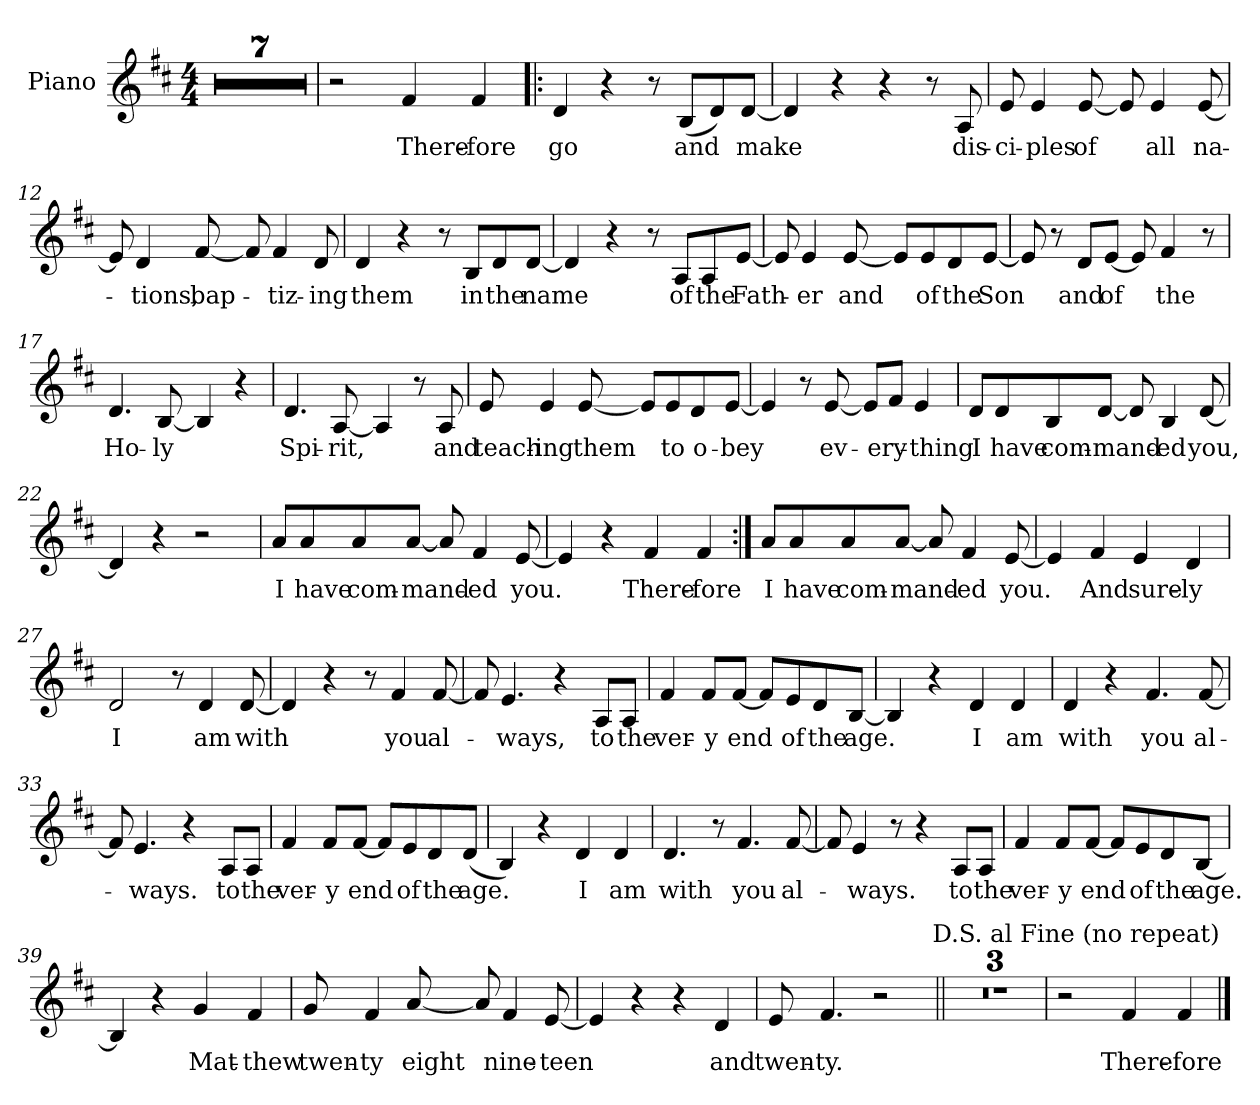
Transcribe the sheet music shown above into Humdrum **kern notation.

**kern	**text
*part1	*part1
*staff1	*staff1
*I"Piano	*
*I'Pno.	*
*clefG2	*
*k[f#c#]	*
*M4/4	*
*MM156	*
=1	=1
1r	.
=2	=2
1r	.
=3	=3
1r	.
=4	=4
1r	.
=5	=5
1r	.
=6	=6
1r	.
=7	=7
1r	.
=8	=8
2r	.
!	!LO:LY:b
4f#/	There-
!	!LO:LY:b
4f#/	-fore
!!LO:LB:g=z
=9!|:	=9!|:
!	!LO:LY:b
4d/	go
4r	.
8r	.
!	!LO:LY:b
(<8B/L	and
8d/)	.
!	!LO:LY:b
[8d/J	make
=10	=10
4d/]	.
4r	.
4r	.
8r	.
!	!LO:LY:b
8A/	dis-
=11	=11
!	!LO:LY:b
8e/	-ci-
!	!LO:LY:b
4e/	-ples
!	!LO:LY:b
[8e/	of
8e/]	.
!	!LO:LY:b
4e/	all
!	!LO:LY:b
[8e/	na-
=12	=12
8e/]	.
!	!LO:LY:b
4d/	-tions,
!	!LO:LY:b
[8f#/	bap-
8f#/]	.
!	!LO:LY:b
4f#/	-tiz-
!	!LO:LY:b
8d/	-ing
!!LO:LB:g=z
=13	=13
!	!LO:LY:b
4d/	them
4r	.
8r	.
!	!LO:LY:b
8B/L	in
!	!LO:LY:b
8d/	the
!	!LO:LY:b
[8d/J	name
=14	=14
4d/]	.
4r	.
8r	.
!	!LO:LY:b
8A/L	of
!	!LO:LY:b
8A/	the
!	!LO:LY:b
[8e/J	Fath-
=15	=15
8e/]	.
!	!LO:LY:b
4e/	-er
!	!LO:LY:b
[8e/	and
8e/L]	.
!	!LO:LY:b
8e/	of
!	!LO:LY:b
8d/	the
!	!LO:LY:b
[8e/J	Son
=16	=16
8e/]	.
8r	.
!	!LO:LY:b
8d/L	and
!	!LO:LY:b
[8e/J	of
8e/]	.
!	!LO:LY:b
4f#/	the
8r	.
!!LO:LB:g=z
=17	=17
!	!LO:LY:b
4.d/	Ho-
!	!LO:LY:b
[8B/	-ly
4B/]	.
4r	.
=18	=18
!	!LO:LY:b
4.d/	Spi-
!	!LO:LY:b
[8A/	-rit,
4A/]	.
8r	.
!	!LO:LY:b
8A/	and
=19	=19
!	!LO:LY:b
8e/	teach-
!	!LO:LY:b
4e/	-ing
!	!LO:LY:b
[8e/	them
8e/L]	.
!	!LO:LY:b
8e/	to
!	!LO:LY:b
8d/	o-
!	!LO:LY:b
[8e/J	-bey
=20	=20
4e/]	.
8r	.
!	!LO:LY:b
[8e/	ev-
8e/L]	.
!	!LO:LY:b
8f#/J	-ery-
!	!LO:LY:b
4e/	-thing
!!LO:LB:g=z
=21	=21
!	!LO:LY:b
8d/L	I
!	!LO:LY:b
8d/	have
!	!LO:LY:b
8B/	com-
!	!LO:LY:b
[8d/J	-mand-
8d/]	.
!	!LO:LY:b
4B/	-ed
!	!LO:LY:b
[8d/	you,
=22	=22
4d/]	.
4r	.
2r	.
=23	=23
!	!LO:LY:b
8a/L	I
!	!LO:LY:b
8a/	have
!	!LO:LY:b
8a/	com-
!	!LO:LY:b
[8a/J	-mand-
8a/]	.
!	!LO:LY:b
4f#/	-ed
!	!LO:LY:b
[8e/	you.
=24	=24
4e/]	.
4r	.
!	!LO:LY:b
4f#/	There-
!	!LO:LY:b
4f#/	-fore
!!LO:LB:g=z
=25:|!	=25:|!
!	!LO:LY:b
8a/L	I
!	!LO:LY:b
8a/	have
!	!LO:LY:b
8a/	com-
!	!LO:LY:b
[8a/J	-mand-
8a/]	.
!	!LO:LY:b
4f#/	-ed
!	!LO:LY:b
[8e/	you.
=26	=26
4e/]	.
!	!LO:LY:b
4f#/	And
!	!LO:LY:b
4e/	sure-
!	!LO:LY:b
4d/	-ly
=27	=27
!	!LO:LY:b
2d/	I
8r	.
!	!LO:LY:b
4d/	am
!	!LO:LY:b
[8d/	with
=28	=28
4d/]	.
4r	.
8r	.
!	!LO:LY:b
4f#/	you
!	!LO:LY:b
[8f#/	al-
=29	=29
8f#/]	.
!	!LO:LY:b
4.e/	-ways,
4r	.
!	!LO:LY:b
8A/L	to
!	!LO:LY:b
8A/J	the
!!LO:PB:g=z
=30	=30
!	!LO:LY:b
4f#/	ver-
!	!LO:LY:b
8f#/L	-y
!	!LO:LY:b
[8f#/J	end
8f#/L]	.
!	!LO:LY:b
8e/	of
!	!LO:LY:b
8d/	the
!	!LO:LY:b
[8B/J	age.
=31	=31
4B/]	.
4r	.
!	!LO:LY:b
4d/	I
!	!LO:LY:b
4d/	am
=32	=32
!	!LO:LY:b
4d/	with
4r	.
!	!LO:LY:b
4.f#/	you
!	!LO:LY:b
[8f#/	al-
=33	=33
8f#/]	.
!	!LO:LY:b
4.e/	-ways.
4r	.
!	!LO:LY:b
8A/L	to
!	!LO:LY:b
8A/J	the
=34	=34
!	!LO:LY:b
4f#/	ver-
!	!LO:LY:b
8f#/L	-y
!	!LO:LY:b
[8f#/J	end
8f#/L]	.
!	!LO:LY:b
8e/	of
!	!LO:LY:b
8d/	the
!	!LO:LY:b
(<8d/J	age.
!!LO:LB:g=z
=35	=35
4B/)	.
4r	.
!	!LO:LY:b
4d/	I
!	!LO:LY:b
4d/	am
=36	=36
!	!LO:LY:b
4.d/	with
8r	.
!	!LO:LY:b
4.f#/	you
!	!LO:LY:b
[8f#/	al-
=37	=37
8f#/]	.
!	!LO:LY:b
4e/	-ways.
8r	.
4r	.
!	!LO:LY:b
8A/L	to
!	!LO:LY:b
8A/J	the
=38	=38
!	!LO:LY:b
4f#/	ver-
!	!LO:LY:b
8f#/L	-y
!	!LO:LY:b
[8f#/J	end
8f#/L]	.
!	!LO:LY:b
8e/	of
!	!LO:LY:b
8d/	the
!	!LO:LY:b
[8B/J	age.
!!LO:LB:g=z
=39	=39
4B/]	.
4r	.
!	!LO:LY:b
4g/	Mat-
!	!LO:LY:b
4f#/	-thew
=40	=40
!	!LO:LY:b
8g/	twen-
!	!LO:LY:b
4f#/	-ty
!	!LO:LY:b
[8a/	eight
8a/]	.
!	!LO:LY:b
4f#/	nine-
!	!LO:LY:b
[8e/	-teen
=41	=41
4e/]	.
4r	.
4r	.
!	!LO:LY:b
4d/	and
=42	=42
!	!LO:LY:b
8e/	twen-
!	!LO:LY:b
4.f#/	-ty.
2r	.
!!LO:LB:g=z
=43||	=43||
1r	.
=44	=44
1r	.
=45	=45
1r	.
=46	=46
2r	.
!	!LO:LY:b
4f#/	There-
!	!LO:LY:b
4f#/	-fore
!LO:TX:a:t=D.S. al Fine (no repeat)	!
==	==
*-	*-
